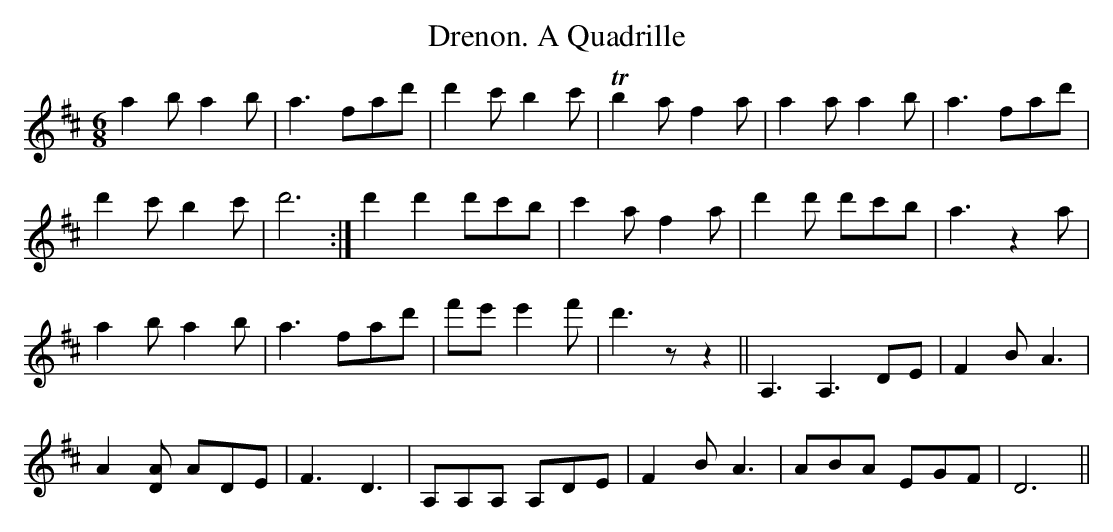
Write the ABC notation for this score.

X:1
T:Drenon. A Quadrille
M:6/8
L:1/8
K:D
a2ba2b|a3 fad'|d'2c' b2c' |Tb2a f2a|a2a a2b|a3 fad'|
d'2c'b2c'|d'6:|d'2d'2 d'c'b|c'2a f2a|d'2d'  d'c'b|a3 z2a|
a2b a2b|a3 fad'|f'e'e'2f'|d'3 z z2|| A,3A,3DE|F2B A3|
A2[DA] ADE|F3 D3|A,A,A, A,DE|F2B A3|ABA EGF|D6||
